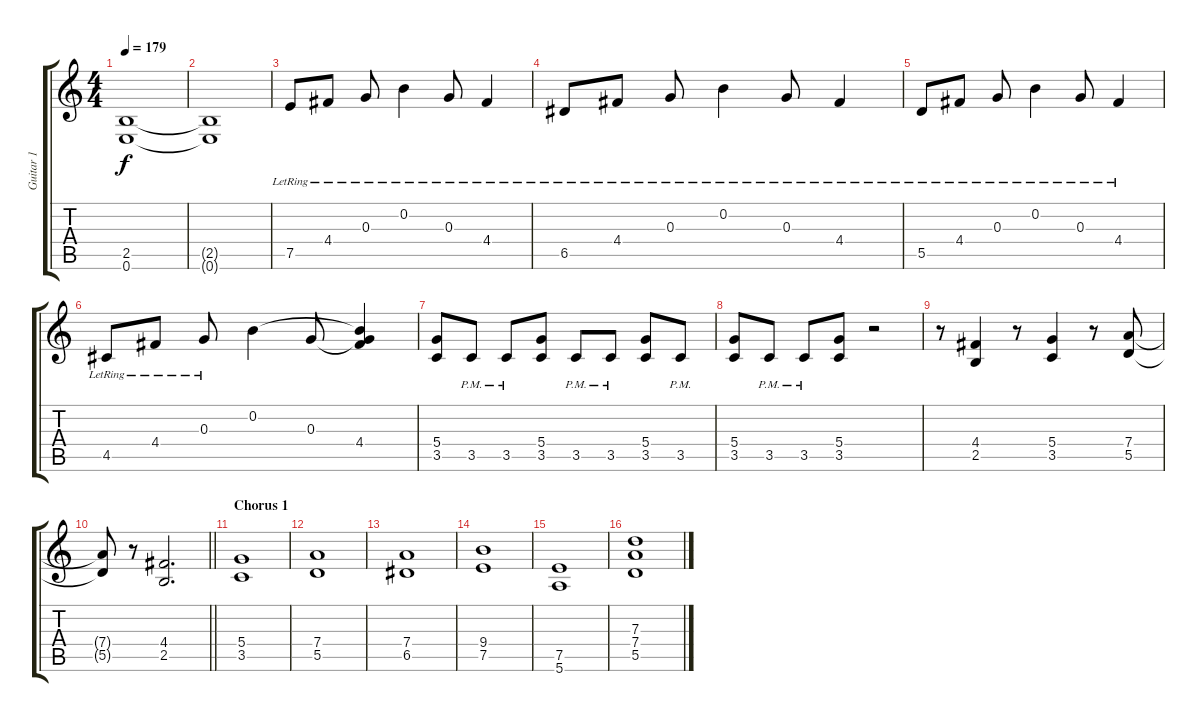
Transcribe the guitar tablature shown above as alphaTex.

\track ("Guitar 1" "Guitar 1") {instrument distortionguitar}
\staff {score tabs}
\tuning (E4 B3 G3 D3 A2 E2) {hide}
\ts (4 4)
\tempo 179
\clef g2
\ks c
(2.5 0.6).1{dy f} |
(2.5{t} 0.6{t}).1 |
7.5{lr}.8{instrument acousticguitarsteel} 4.4{lr}.8 0.3{lr}.8 0.2{lr}.4 0.3{lr}.8 4.4{lr}.4 |
6.5{lr}.8 4.4{lr}.8 0.3{lr}.8 0.2{lr}.4 0.3{lr}.8 4.4{lr}.4 |
5.5{lr}.8 4.4{lr}.8 0.3{lr}.8 0.2{lr}.4 0.3{lr}.8 4.4{lr}.4 |
4.5{lr}.8 4.4{lr}.8 0.3{lr}.8 0.2.4 0.3.8 (0.2{t} 0.3{t} 4.4).4 |
(5.4 3.5).8{instrument distortionguitar} 3.5{pm}.8 3.5{pm}.8 (5.4 3.5).8 3.5{pm}.8 3.5{pm}.8 (5.4 3.5).8 3.5{pm}.8 |
(5.4 3.5).8 3.5{pm}.8 3.5{pm}.8 (5.4 3.5).8 r.2 |
r.8 (4.4 2.5).4 r.8 (5.4 3.5).4 r.8 (7.4 5.5).8 |
\barLineRight lightlight
(7.4{t} 5.5{t}).8 r.8 (4.4 2.5).2{d} |
\section ("" "Chorus 1")
(5.4 3.5).1 |
(7.4 5.5).1 |
(7.4 6.5).1 |
(9.4 7.5).1 |
(7.5 5.6).1 |
(7.3 7.4 5.5).1
